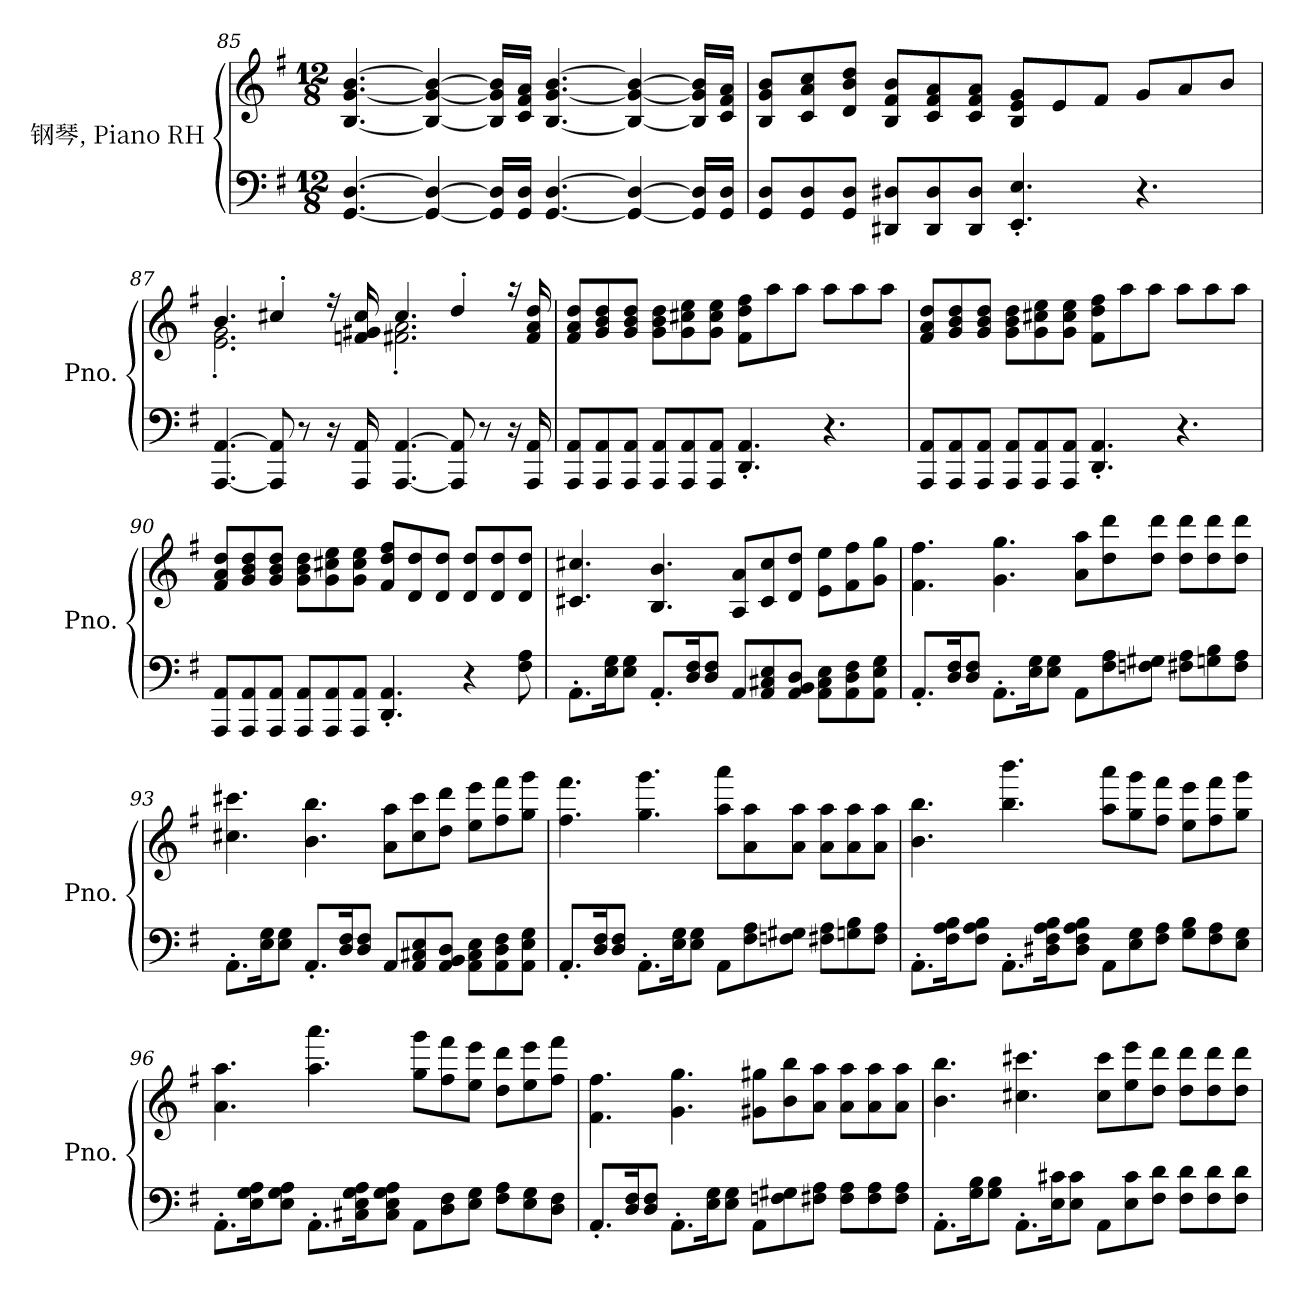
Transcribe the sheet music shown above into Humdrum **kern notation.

**kern	**kern
*part1	*part1
*staff2	*staff1
*I"钢琴, Piano RH	*
*I'Pno.	*
*clefF4	*clefG2
*k[f#]	*k[f#]
*M12/8	*M12/8
*MM80	*MM80
=85	=85
[4.GG/ [4.D/	[4.B/ [4.g/ [4.b/
4GG/_ 4D/_	4B/_ 4g/_ 4b/_
16GG/] 16D/]LL	16B/] 16g/] 16b/]LL
16GG/ 16D/JJ	16c/ 16f#/ 16a/JJ
[4.GG/ [4.D/	[4.B/ [4.g/ [4.b/
4GG/_ 4D/_	4B/_ 4g/_ 4b/_
16GG/] 16D/]LL	16B/] 16g/] 16b/]LL
16GG/ 16D/JJ	16c/ 16f#/ 16a/JJ
=86	=86
8GG/ 8D/L	8B/ 8g/ 8b/L
*	*MM76
8GG/ 8D/	8c/ 8a/ 8cc/
8GG/ 8D/J	8d/ 8b/ 8dd/J
*	*MM71
8DD#X/ 8D#X/L	8B/ 8f#/ 8b/L
8DD#/ 8D#/	8c/ 8f#/ 8a/
8DD#/ 8D#/J	8c/ 8f#/ 8a/J
4.EE/' 4.E/'	8B/ 8e/ 8g/L
.	8e/
.	8f#/J
4.r	8g/L
.	8a/
.	8b/J
!!LO:PB:g=z
=87	=87
*	*^
[4.AAA/ [4.AA/	4.b/	2.e\' 2.g\'
8AAA/] 8AA/]	4cc#X'/	.
8r	.	.
16r	16r	.
16AAA/ 16AA/	16fn/ 16g#X/ 16cc#/	.
[4.AAA/ [4.AA/	4.cc#/	2.f#X\' 2.a\'
8AAA/] 8AA/]	4dd'/	.
8r	.	.
16r	16r	.
16AAA/ 16AA/	16f#/ 16a/ 16dd/	.
*	*v	*v
=88	=88
8AAA/ 8AA/L	8f#/ 8a/ 8dd/L
8AAA/ 8AA/	8g/ 8b/ 8dd/
8AAA/ 8AA/J	8g/ 8b/ 8dd/J
8AAA/ 8AA/L	8g\ 8b\ 8dd\L
8AAA/ 8AA/	8g\ 8cc#X\ 8ee\
8AAA/ 8AA/J	8g\ 8cc#\ 8ee\J
*	*MM98
4.DD/' 4.AA/'	8f#\ 8dd\ 8ff#\L
*	*MM92
.	8aa\
.	8aa\J
4.r	8aa\L
.	8aa\
.	8aa\J
=89	=89
*	*MM81
8AAA/ 8AA/L	8f#/ 8a/ 8dd/L
8AAA/ 8AA/	8g/ 8b/ 8dd/
8AAA/ 8AA/J	8g/ 8b/ 8dd/J
8AAA/ 8AA/L	8g\ 8b\ 8dd\L
8AAA/ 8AA/	8g\ 8cc#X\ 8ee\
8AAA/ 8AA/J	8g\ 8cc#\ 8ee\J
4.DD/' 4.AA/'	8f#\ 8dd\ 8ff#\L
.	8aa\
.	8aa\J
*	*MM78
4.r	8aa\L
.	8aa\
.	8aa\J
!!LO:LB:g=z
=90	=90
*	*MM79
8AAA/ 8AA/L	8f#/ 8a/ 8dd/L
8AAA/ 8AA/	8g/ 8b/ 8dd/
8AAA/ 8AA/J	8g/ 8b/ 8dd/J
*	*MM83
8AAA/ 8AA/L	8g\ 8b\ 8dd\L
*	*MM85
8AAA/ 8AA/	8g\ 8cc#X\ 8ee\
8AAA/ 8AA/J	8g\ 8cc#\ 8ee\J
4.DD/' 4.AA/'	8f#/ 8dd/ 8ff#/L
.	8d/ 8dd/
*	*MM69
.	8d/ 8dd/J
*	*MM65
4r	8d/ 8dd/L
.	8d/ 8dd/
*	*MM70
8F#\ 8A\	8d/ 8dd/J
=91	=91
8.AA'\L	4.c#X/ 4.cc#X/
16E\ 16G\K	.
8E\ 8G\J	.
8.AA'/L	4.B/ 4.b/
16D/ 16F#/K	.
8D/ 8F#/J	.
8AA/L	8A/ 8a/L
8AA/ 8C#X/ 8E/	8c#/ 8cc#/
8AA/ 8BB/ 8D/J	8d/ 8dd/J
8AA\ 8C#\ 8E\L	8e\ 8ee\L
8AA\ 8D\ 8F#\	8f#\ 8ff#\
8AA\ 8E\ 8G\J	8g\ 8gg\J
=92	=92
8.AA'/L	4.f#\ 4.ff#\
16D/ 16F#/K	.
8D/ 8F#/J	.
8.AA'\L	4.g\ 4.gg\
16E\ 16G\K	.
8E\ 8G\J	.
8AA\L	8a\ 8aa\L
8F#\ 8A\	8dd\ 8ddd\
8Fn\ 8G#X\J	8dd\ 8ddd\J
8F#X\ 8A\L	8dd\ 8ddd\L
8Gn\ 8B\	8dd\ 8ddd\
8F#\ 8A\J	8dd\ 8ddd\J
!!LO:LB:g=z
=93	=93
8.AA'\L	4.cc#X\ 4.ccc#X\
16E\ 16G\K	.
8E\ 8G\J	.
8.AA'/L	4.b\ 4.bb\
16D/ 16F#/K	.
8D/ 8F#/J	.
8AA/L	8a\ 8aa\L
8AA/ 8C#X/ 8E/	8cc#\ 8ccc#\
8AA/ 8BB/ 8D/J	8dd\ 8ddd\J
8AA\ 8C#\ 8E\L	8ee\ 8eee\L
8AA\ 8D\ 8F#\	8ff#\ 8fff#\
8AA\ 8E\ 8G\J	8gg\ 8ggg\J
=94	=94
8.AA'/L	4.ff#\ 4.fff#\
16D/ 16F#/K	.
8D/ 8F#/J	.
8.AA'\L	4.gg\ 4.ggg\
16E\ 16G\K	.
8E\ 8G\J	.
8AA\L	8aa\ 8aaa\L
8F#\ 8A\	8a\ 8aa\
8Fn\ 8G#X\J	8a\ 8aa\J
8F#X\ 8A\L	8a\ 8aa\L
8Gn\ 8B\	8a\ 8aa\
8F#\ 8A\J	8a\ 8aa\J
!!LO:LB:g=z
=95	=95
*	*MM87
8.AA'\L	4.b\ 4.bb\
16F#\ 16A\ 16B\K	.
8F#\ 8A\ 8B\J	.
8.AA'\L	4.bb\ 4.bbb\
16D#X\ 16F#\ 16A\ 16B\K	.
8D#\ 8F#\ 8A\ 8B\J	.
8AA\L	8aa\ 8aaa\L
8E\ 8G\	8gg\ 8ggg\
8F#\ 8A\J	8ff#\ 8fff#\J
8G\ 8B\L	8ee\ 8eee\L
8F#\ 8A\	8ff#\ 8fff#\
8E\ 8G\J	8gg\ 8ggg\J
=96	=96
*	*MM92
8.AA'\L	4.a\ 4.aa\
16E\ 16G\ 16A\K	.
8E\ 8G\ 8A\J	.
8.AA'\L	4.aa\ 4.aaa\
16C#X\ 16E\ 16G\ 16A\K	.
8C#\ 8E\ 8G\ 8A\J	.
8AA\L	8gg\ 8ggg\L
8D\ 8F#\	8ff#\ 8fff#\
8E\ 8G\J	8ee\ 8eee\J
8F#\ 8A\L	8dd\ 8ddd\L
8E\ 8G\	8ee\ 8eee\
8D\ 8F#\J	8ff#\ 8fff#\J
!!LO:LB:g=z
=97	=97
*	*MM90
8.AA'/L	4.f#\ 4.ff#\
16D/ 16F#/K	.
8D/ 8F#/J	.
8.AA'\L	4.g\ 4.gg\
16E\ 16G\K	.
8E\ 8G\J	.
8AA\L	8g#X\ 8gg#X\L
8Fn\ 8G#X\	8b\ 8bb\
8F#X\ 8A\J	8a\ 8aa\J
8F#\ 8A\L	8a\ 8aa\L
8F#\ 8A\	8a\ 8aa\
8F#\ 8A\J	8a\ 8aa\J
=98	=98
8.AA'\L	4.b\ 4.bb\
16G\ 16B\K	.
8G\ 8B\J	.
8.AA'\L	4.cc#X\ 4.ccc#X\
16E\ 16c#X\K	.
8E\ 8c#\J	.
8AA\L	8cc#\ 8ccc#\L
8E\ 8c#\	8ee\ 8eee\
8F#\ 8d\J	8dd\ 8ddd\J
8F#\ 8d\L	8dd\ 8ddd\L
8F#\ 8d\	8dd\ 8ddd\
8F#\ 8d\J	8dd\ 8ddd\J
=	=
*-	*-
